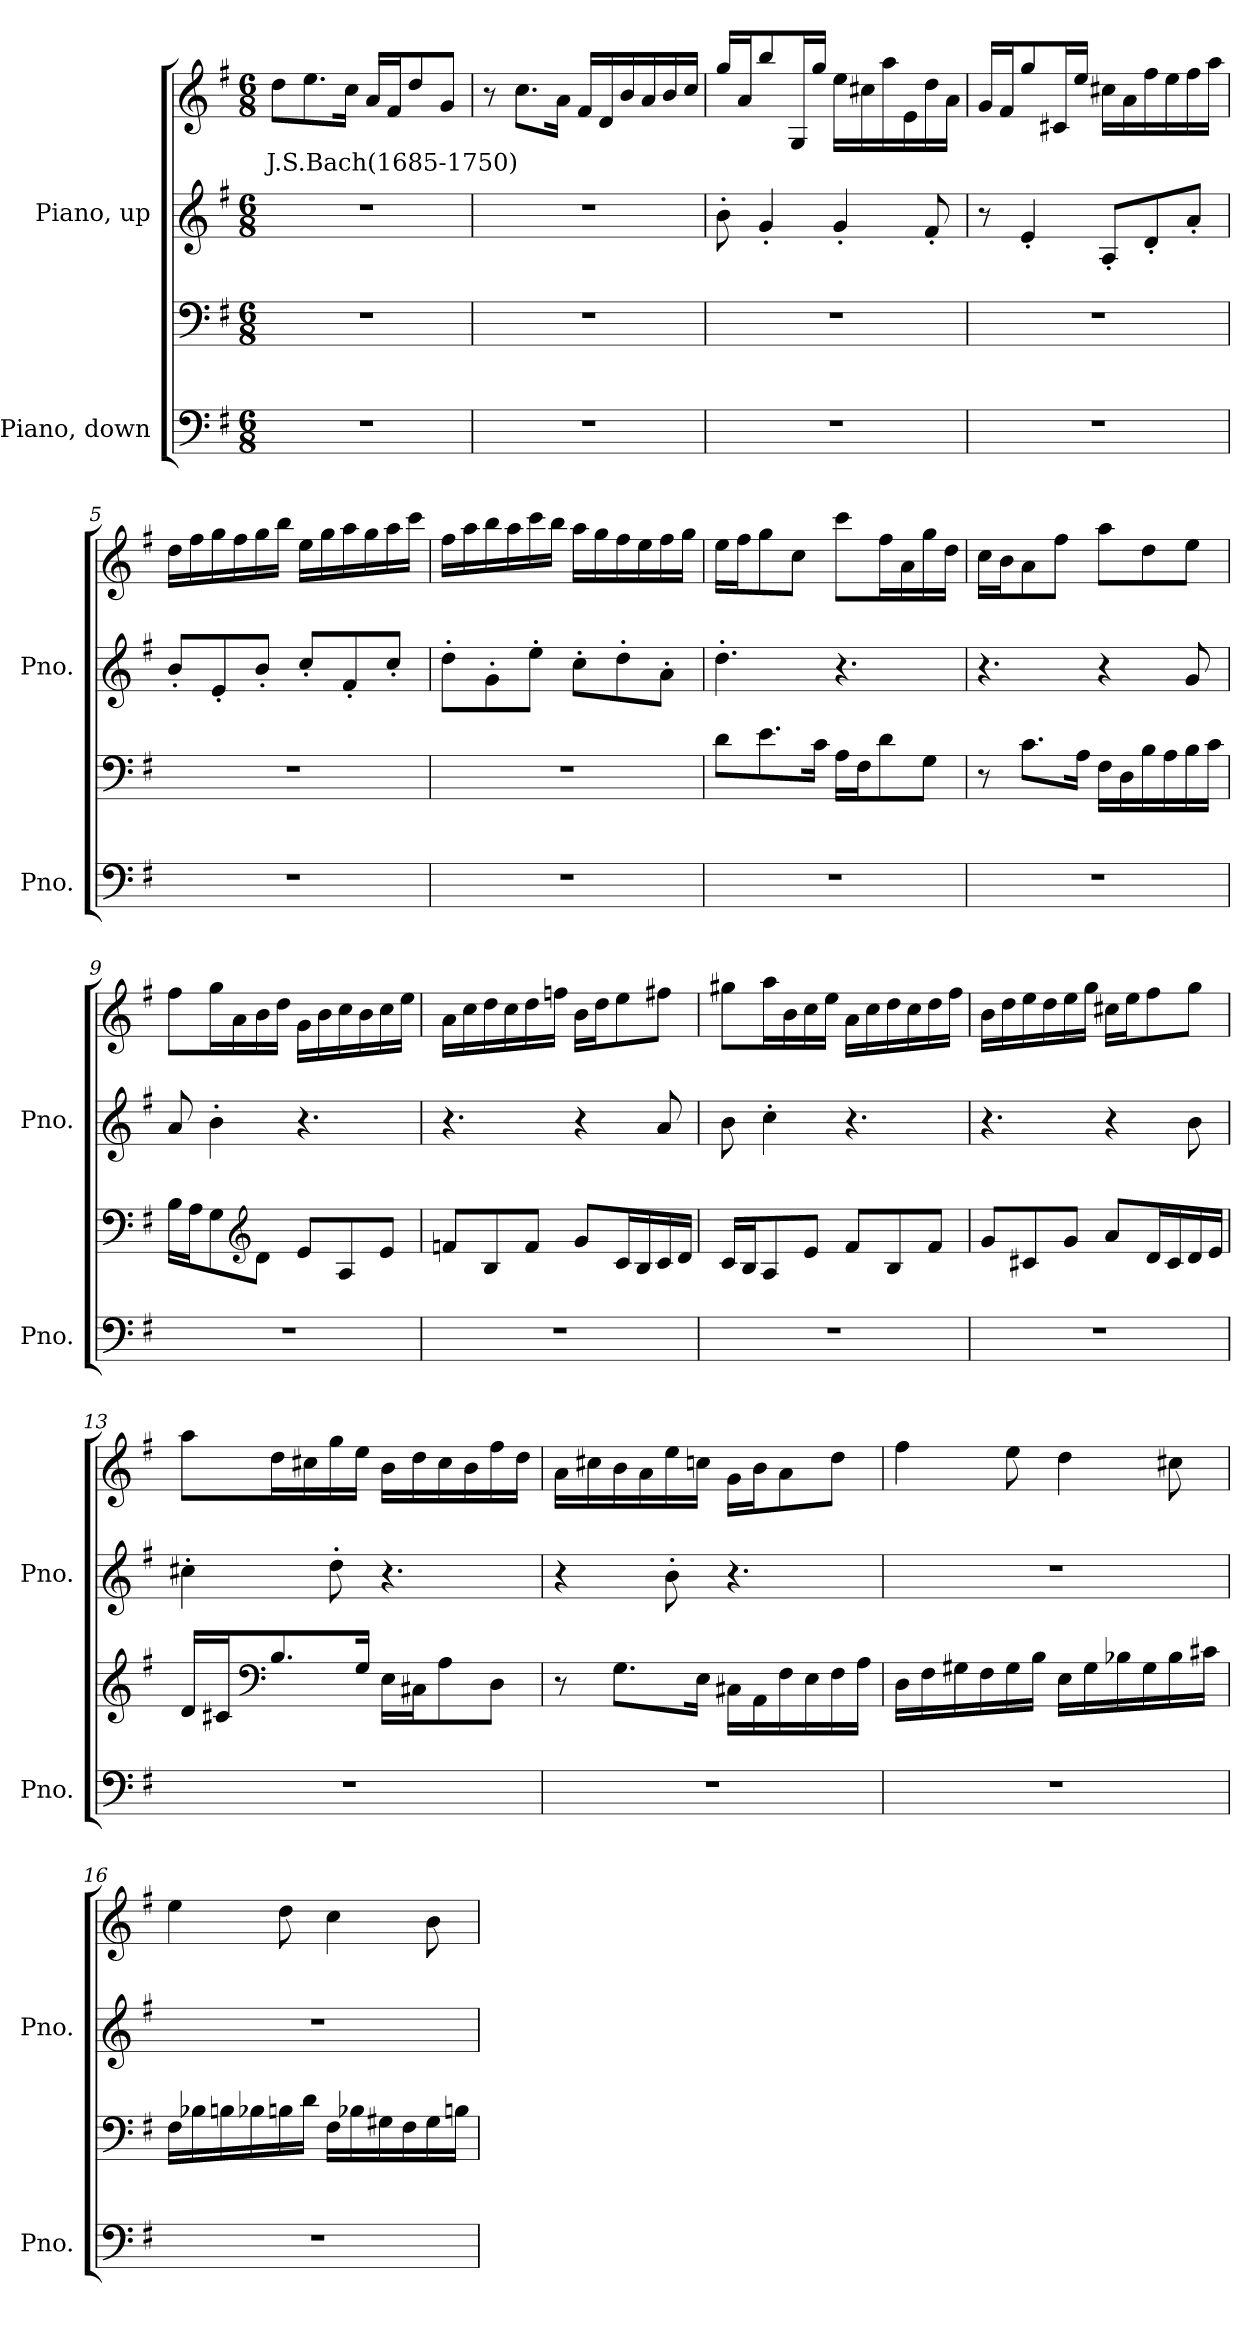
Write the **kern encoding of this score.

**kern	**kern	**kern	**kern	**text
*part2	*part2	*part1	*part1	*part1
*staff4	*staff3	*staff2	*staff1	*staff1
*I"Piano, down	*	*I"Piano, up	*	*
*I'Pno.	*	*I'Pno.	*	*
*clefF4	*clefF4	*clefG2	*clefG2	*
*k[f#]	*k[f#]	*k[f#]	*k[f#]	*
*M6/8	*M6/8	*M6/8	*M6/8	*
*MM60	*MM60	*MM60	*MM60	*
=1	=1	=1	=1	=1
!	!	!	!	!LO:LY:b
2.r	2.r	2.r	8dd\L	J.S.Bach(1685-1750)
.	.	.	8.ee\	.
.	.	.	16cc\Jk	.
.	.	.	16a/LL	.
.	.	.	16f#/J	.
.	.	.	8dd/	.
.	.	.	8g/J	.
=2	=2	=2	=2	=2
2.r	2.r	2.r	8r	.
.	.	.	8.cc\L	.
.	.	.	16a\Jk	.
.	.	.	16f#/LL	.
.	.	.	16d/	.
.	.	.	16b/	.
.	.	.	16a/	.
.	.	.	16b/	.
.	.	.	16cc/JJ	.
!!LO:LB:g=z
=3	=3	=3	=3	=3
2.r	2.r	8b'\	16gg/LL	.
.	.	.	16a/J	.
.	.	4g'/	8bb/	.
.	.	.	16G/L	.
.	.	.	16gg/JJ	.
.	.	4g'/	16ee\LL	.
.	.	.	16cc#X\	.
.	.	.	16aa\	.
.	.	.	16e\	.
.	.	8f#'/	16dd\	.
.	.	.	16a\JJ	.
=4	=4	=4	=4	=4
2.r	2.r	8r	16g/LL	.
.	.	.	16f#/J	.
.	.	4e'/	8gg/	.
.	.	.	16c#X/L	.
.	.	.	16ee/JJ	.
.	.	8A'/L	16cc#X\LL	.
.	.	.	16a\	.
.	.	8d'/	16ff#\	.
.	.	.	16ee\	.
.	.	8a'/J	16ff#\	.
.	.	.	16aa\JJ	.
=5	=5	=5	=5	=5
2.r	2.r	8b'/L	16dd\LL	.
.	.	.	16ff#\	.
.	.	8e'/	16gg\	.
.	.	.	16ff#\	.
.	.	8b'/J	16gg\	.
.	.	.	16bb\JJ	.
.	.	8cc'/L	16ee\LL	.
.	.	.	16gg\	.
.	.	8f#'/	16aa\	.
.	.	.	16gg\	.
.	.	8cc'/J	16aa\	.
.	.	.	16ccc\JJ	.
!!LO:LB:g=z
=6	=6	=6	=6	=6
2.r	2.r	8dd'\L	16ff#\LL	.
.	.	.	16aa\	.
.	.	8g'\	16bb\	.
.	.	.	16aa\	.
.	.	8ee'\J	16ccc\	.
.	.	.	16bb\JJ	.
.	.	8cc'\L	16aa\LL	.
.	.	.	16gg\	.
.	.	8dd'\	16ff#\	.
.	.	.	16ee\	.
.	.	8a'\J	16ff#\	.
.	.	.	16gg\JJ	.
=7	=7	=7	=7	=7
2.r	8d\L	4.dd'\	16ee\LL	.
.	.	.	16ff#\J	.
.	8.e\	.	8gg\	.
.	.	.	8cc\J	.
.	16c\Jk	.	.	.
.	16A\LL	4.r	8ccc\L	.
.	16F#\J	.	.	.
.	8d\	.	16ff#\L	.
.	.	.	16a\	.
.	8G\J	.	16gg\	.
.	.	.	16dd\JJ	.
=8	=8	=8	=8	=8
2.r	8r	4.r	16cc\LL	.
.	.	.	16b\J	.
.	8.c\L	.	8a\	.
.	.	.	8ff#\J	.
.	16A\Jk	.	.	.
.	16F#\LL	4r	8aa\L	.
.	16D\	.	.	.
.	16B\	.	8dd\	.
.	16A\	.	.	.
.	16B\	8g/	8ee\J	.
.	16c\JJ	.	.	.
!!LO:PB:g=z
=9	=9	=9	=9	=9
2.r	16B\LL	8a/	8ff#\L	.
.	16A\J	.	.	.
.	8G\	4b'\	16gg\L	.
.	.	.	16a\	.
*	*clefG2	*	*	*
.	8d\J	.	16b\	.
.	.	.	16dd\JJ	.
.	8e/L	4.r	16g\LL	.
.	.	.	16b\	.
.	8A/	.	16cc\	.
.	.	.	16b\	.
.	8e/J	.	16cc\	.
.	.	.	16ee\JJ	.
=10	=10	=10	=10	=10
2.r	8fn/L	4.r	16a\LL	.
.	.	.	16cc\	.
.	8B/	.	16dd\	.
.	.	.	16cc\	.
.	8f/J	.	16dd\	.
.	.	.	16ffn\JJ	.
.	8g/L	4r	16b\LL	.
.	.	.	16dd\J	.
.	16c/L	.	8ee\	.
.	16B/	.	.	.
.	16c/	8a/	8ff#X\J	.
.	16d/JJ	.	.	.
=11	=11	=11	=11	=11
2.r	16c/LL	8b\	8gg#X\L	.
.	16B/J	.	.	.
.	8A/	4cc'\	16aa\L	.
.	.	.	16b\	.
.	8e/J	.	16cc\	.
.	.	.	16ee\JJ	.
.	8f#/L	4.r	16a\LL	.
.	.	.	16cc\	.
.	8B/	.	16dd\	.
.	.	.	16cc\	.
.	8f#/J	.	16dd\	.
.	.	.	16ff#\JJ	.
!!LO:LB:g=z
=12	=12	=12	=12	=12
2.r	8g/L	4.r	16b\LL	.
.	.	.	16dd\	.
.	8c#X/	.	16ee\	.
.	.	.	16dd\	.
.	8g/J	.	16ee\	.
.	.	.	16gg\JJ	.
.	8a/L	4r	16cc#X\LL	.
.	.	.	16ee\J	.
.	16d/L	.	8ff#\	.
.	16c#/	.	.	.
.	16d/	8b\	8gg\J	.
.	16e/JJ	.	.	.
=13	=13	=13	=13	=13
2.r	16d/LL	4cc#X'\	8aa\L	.
.	16c#X/J	.	.	.
*	*clefF4	*	*	*
.	8.B/	.	16dd\L	.
.	.	.	16cc#X\	.
.	.	8dd'\	16gg\	.
.	16G/Jk	.	16ee\JJ	.
.	16E\LL	4.r	16b\LL	.
.	16C#X\J	.	16dd\	.
.	8A\	.	16cc#\	.
.	.	.	16b\	.
.	8D\J	.	16ff#\	.
.	.	.	16dd\JJ	.
!!LO:LB:g=z
=14	=14	=14	=14	=14
2.r	8r	4r	16a\LL	.
.	.	.	16cc#X\	.
.	8.G\L	.	16b\	.
.	.	.	16a\	.
.	.	8b'\	16ee\	.
.	16E\Jk	.	16ccn\JJ	.
.	16C#X\LL	4.r	16g\LL	.
.	16AA\	.	16b\J	.
.	16F#\	.	8a\	.
.	16E\	.	.	.
.	16F#\	.	8dd\J	.
.	16A\JJ	.	.	.
=15	=15	=15	=15	=15
2.r	16D\LL	2.r	4ff#\	.
.	16F#\	.	.	.
.	16G#X\	.	.	.
.	16F#\	.	.	.
.	16G#\	.	8ee\	.
.	16B\JJ	.	.	.
.	16E\LL	.	4dd\	.
.	16G#\	.	.	.
.	16B-X\	.	.	.
.	16G#\	.	.	.
.	16B-\	.	8cc#X\	.
.	16c#X\JJ	.	.	.
!!LO:PB:g=z
=16	=16	=16	=16	=16
2.r	16F#\LL	2.r	4ee\	.
.	16B-X\	.	.	.
.	16Bn\	.	.	.
.	16B-X\	.	.	.
.	16Bn\	.	8dd\	.
.	16d\JJ	.	.	.
.	16F#\LL	.	4cc\	.
.	16B-X\	.	.	.
.	16G#X\	.	.	.
.	16F#\	.	.	.
.	16G#\	.	8b\	.
.	16Bn\JJ	.	.	.
=	=	=	=	=
*-	*-	*-	*-	*-
